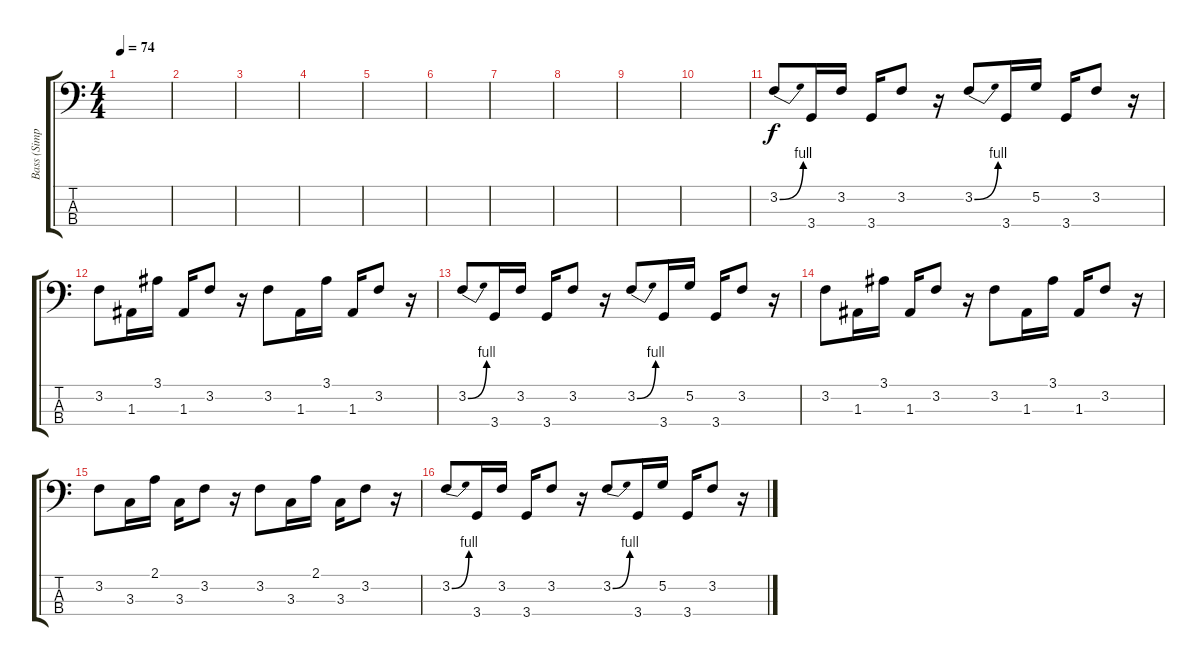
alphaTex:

\track ("Bass (Simple But Clean)" "Bass (Simp") {instrument electricbassfinger}
\staff {score tabs}
\tuning (G2 D2 A1 E1) {hide}
\ts (4 4)
\tempo 74
\clef f4
\ks c
|
|
|
|
|
|
|
|
|
|
3.2{be (bend 0 0 60 4)}.8 3.4.16 3.2.16 3.4.16 3.2.8 r.16 3.2{be (bend 0 0 60 4)}.8 3.4.16 5.2.16 3.4.16 3.2.8 r.16 |
3.2.8 1.3.16 3.1.16 1.3.16 3.2.8 r.16 3.2.8 1.3.16 3.1.16 1.3.16 3.2.8 r.16 |
3.2{be (bend 0 0 60 4)}.8 3.4.16 3.2.16 3.4.16 3.2.8 r.16 3.2{be (bend 0 0 60 4)}.8 3.4.16 5.2.16 3.4.16 3.2.8 r.16 |
3.2.8 1.3.16 3.1.16 1.3.16 3.2.8 r.16 3.2.8 1.3.16 3.1.16 1.3.16 3.2.8 r.16 |
3.2.8 3.3.16 2.1.16 3.3.16 3.2.8 r.16 3.2.8 3.3.16 2.1.16 3.3.16 3.2.8 r.16 |
3.2{be (bend 0 0 60 4)}.8 3.4.16 3.2.16 3.4.16 3.2.8 r.16 3.2{be (bend 0 0 60 4)}.8 3.4.16 5.2.16 3.4.16 3.2.8 r.16
